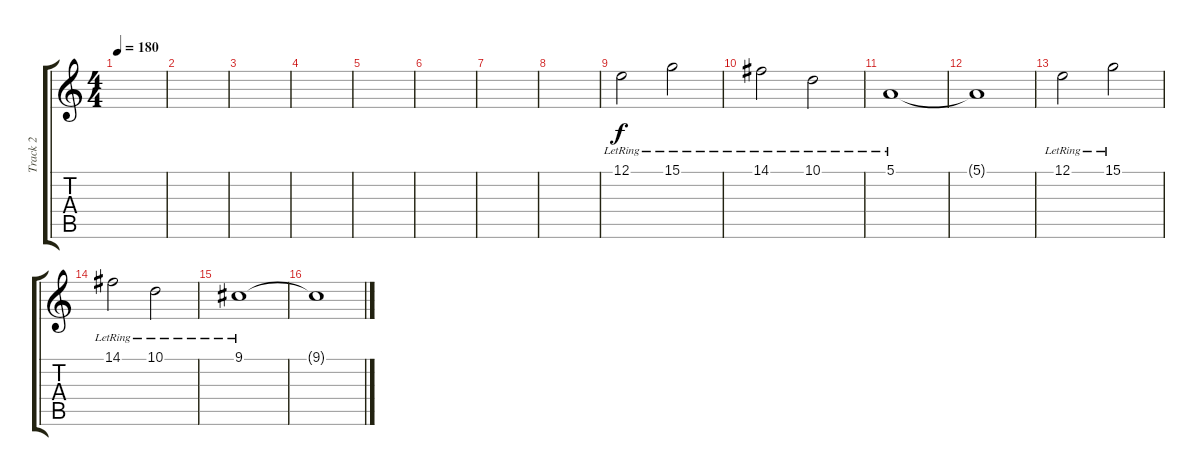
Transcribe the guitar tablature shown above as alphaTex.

\track ("Track 2" "Track 2") {instrument acousticgrandpiano}
\staff {score tabs}
\tuning (E4 B3 G3 D3 A2 E2) {hide}
\ts (4 4)
\tempo 180
\clef g2
\ks c
|
|
|
|
|
|
|
|
12.1{lr}.2 15.1{lr}.2 |
14.1{lr}.2 10.1{lr}.2 |
5.1{lr}.1 |
5.1{t}.1 |
12.1{lr}.2 15.1{lr}.2 |
14.1{lr}.2 10.1{lr}.2 |
9.1{lr}.1 |
9.1{t}.1
